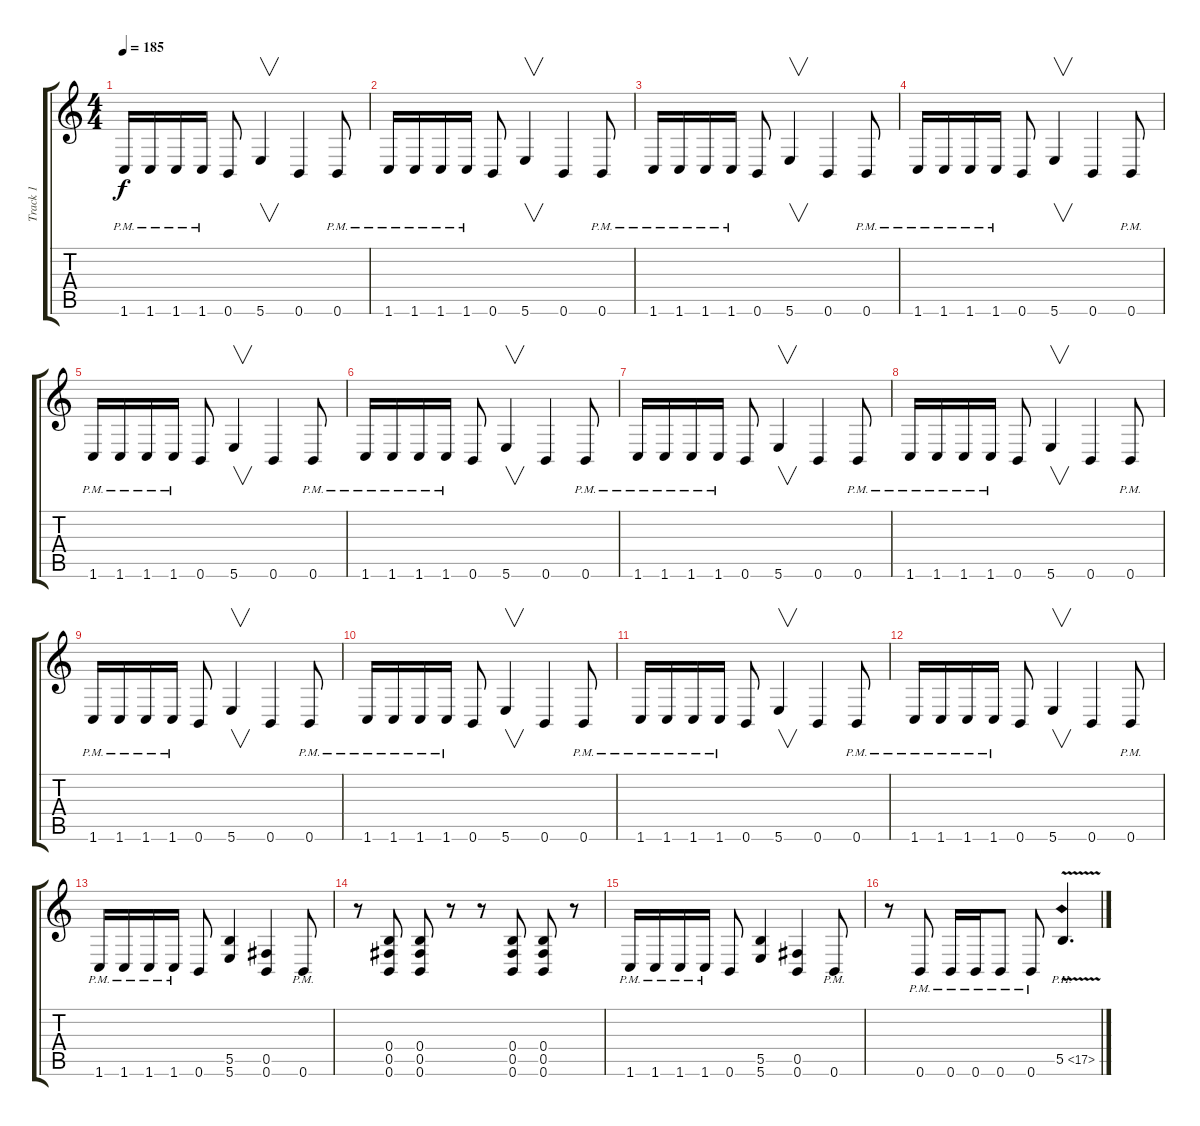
\track ("Track 1" "Track 1") {instrument distortionguitar}
\staff {score tabs}
\tuning (Db4 Ab3 E3 B2 Gb2 B1) {hide}
\ts (4 4)
\tempo 185
\clef g2
\ks c
1.6{pm}.16{dy f} 1.6{pm}.16 1.6{pm}.16 1.6{pm}.16 0.6.8 5.6.4{v} 0.6.4 0.6{pm}.8 |
1.6{pm}.16 1.6{pm}.16 1.6{pm}.16 1.6{pm}.16 0.6.8 5.6.4{v} 0.6.4 0.6{pm}.8 |
1.6{pm}.16 1.6{pm}.16 1.6{pm}.16 1.6{pm}.16 0.6.8 5.6.4{v} 0.6.4 0.6{pm}.8 |
1.6{pm}.16 1.6{pm}.16 1.6{pm}.16 1.6{pm}.16 0.6.8 5.6.4{v} 0.6.4 0.6{pm}.8 |
1.6{pm}.16 1.6{pm}.16 1.6{pm}.16 1.6{pm}.16 0.6.8 5.6.4{v} 0.6.4 0.6{pm}.8 |
1.6{pm}.16 1.6{pm}.16 1.6{pm}.16 1.6{pm}.16 0.6.8 5.6.4{v} 0.6.4 0.6{pm}.8 |
1.6{pm}.16 1.6{pm}.16 1.6{pm}.16 1.6{pm}.16 0.6.8 5.6.4{v} 0.6.4 0.6{pm}.8 |
1.6{pm}.16 1.6{pm}.16 1.6{pm}.16 1.6{pm}.16 0.6.8 5.6.4{v} 0.6.4 0.6{pm}.8 |
1.6{pm}.16 1.6{pm}.16 1.6{pm}.16 1.6{pm}.16 0.6.8 5.6.4{v} 0.6.4 0.6{pm}.8 |
1.6{pm}.16 1.6{pm}.16 1.6{pm}.16 1.6{pm}.16 0.6.8 5.6.4{v} 0.6.4 0.6{pm}.8 |
1.6{pm}.16 1.6{pm}.16 1.6{pm}.16 1.6{pm}.16 0.6.8 5.6.4{v} 0.6.4 0.6{pm}.8 |
1.6{pm}.16 1.6{pm}.16 1.6{pm}.16 1.6{pm}.16 0.6.8 5.6.4{v} 0.6.4 0.6{pm}.8 |
1.6{pm}.16 1.6{pm}.16 1.6{pm}.16 1.6{pm}.16 0.6.8 (5.5 5.6).4 (0.5 0.6).4 0.6{pm}.8 |
r.8 (0.4 0.5 0.6).8 (0.4 0.5 0.6).8 r.8 r.8 (0.4 0.5 0.6).8 (0.4 0.5 0.6).8 r.8 |
1.6{pm}.16 1.6{pm}.16 1.6{pm}.16 1.6{pm}.16 0.6.8 (5.5 5.6).4 (0.5 0.6).4 0.6{pm}.8 |
r.8 0.6{pm}.8 0.6{pm}.16 0.6{pm}.16 0.6{pm}.8 0.6{pm}.8 5.5{ph 12 v}.4{d}
